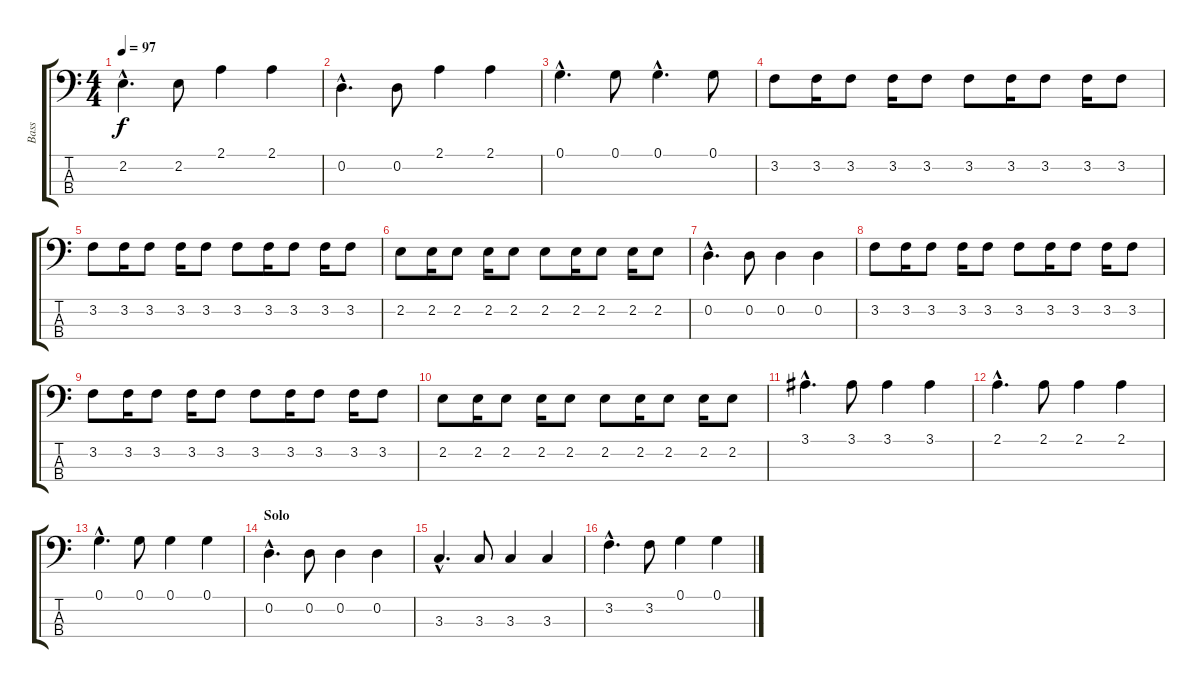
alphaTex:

\track ("Bass" "Bass") {instrument electricbassfinger}
\staff {score tabs}
\tuning (G2 D2 A1 E1) {hide}
\ts (4 4)
\tempo 97
\clef f4
\ks c
2.2{hac}.4{d dy f} 2.2.8 2.1.4 2.1.4 |
0.2{hac}.4{d} 0.2.8 2.1.4 2.1.4 |
0.1{hac}.4{d} 0.1.8 0.1{hac}.4{d} 0.1.8 |
3.2.8 3.2.16 3.2.8 3.2.16 3.2.8 3.2.8 3.2.16 3.2.8 3.2.16 3.2.8 |
3.2.8 3.2.16 3.2.8 3.2.16 3.2.8 3.2.8 3.2.16 3.2.8 3.2.16 3.2.8 |
2.2.8 2.2.16 2.2.8 2.2.16 2.2.8 2.2.8 2.2.16 2.2.8 2.2.16 2.2.8 |
0.2{hac}.4{d} 0.2.8 0.2.4 0.2.4 |
3.2.8 3.2.16 3.2.8 3.2.16 3.2.8 3.2.8 3.2.16 3.2.8 3.2.16 3.2.8 |
3.2.8 3.2.16 3.2.8 3.2.16 3.2.8 3.2.8 3.2.16 3.2.8 3.2.16 3.2.8 |
2.2.8 2.2.16 2.2.8 2.2.16 2.2.8 2.2.8 2.2.16 2.2.8 2.2.16 2.2.8 |
3.1{hac}.4{d} 3.1.8 3.1.4 3.1.4 |
2.1{hac}.4{d} 2.1.8 2.1.4 2.1.4 |
0.1{hac}.4{d} 0.1.8 0.1.4 0.1.4 |
\section ("" "Solo")
0.2{hac}.4{d} 0.2.8 0.2.4 0.2.4 |
3.3{hac}.4{d} 3.3.8 3.3.4 3.3.4 |
3.2{hac}.4{d} 3.2.8 0.1.4 0.1.4
